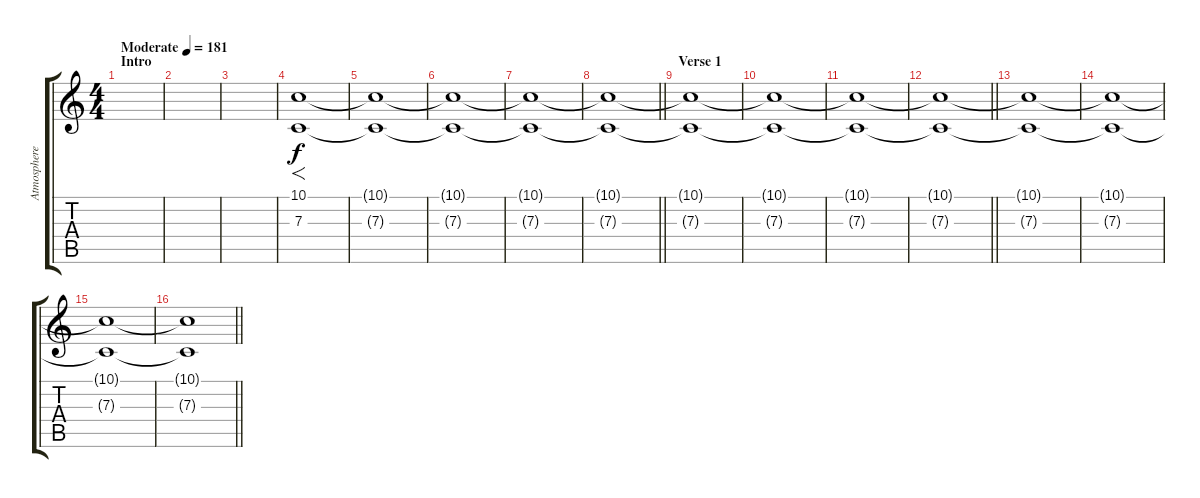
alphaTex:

\track ("Atmosphere" "Atmosphere") {instrument pad2warm}
\staff {score tabs}
\tuning (D4 A3 F3 C3 G2 C2) {hide}
\ts (4 4)
\section ("" "Intro")
\tempo (181 "Moderate")
\clef g2
\ks c
|
|
|
(10.1 7.3).1{f} |
(10.1{t} 7.3{t}).1 |
(10.1{t} 7.3{t}).1 |
(10.1{t} 7.3{t}).1 |
\barLineRight lightlight
(10.1{t} 7.3{t}).1 |
\section ("" "Verse 1")
(10.1{t} 7.3{t}).1 |
(10.1{t} 7.3{t}).1 |
(10.1{t} 7.3{t}).1 |
\barLineRight lightlight
(10.1{t} 7.3{t}).1 |
(10.1{t} 7.3{t}).1 |
(10.1{t} 7.3{t}).1 |
(10.1{t} 7.3{t}).1 |
\barLineRight lightlight
(10.1{t} 7.3{t}).1
